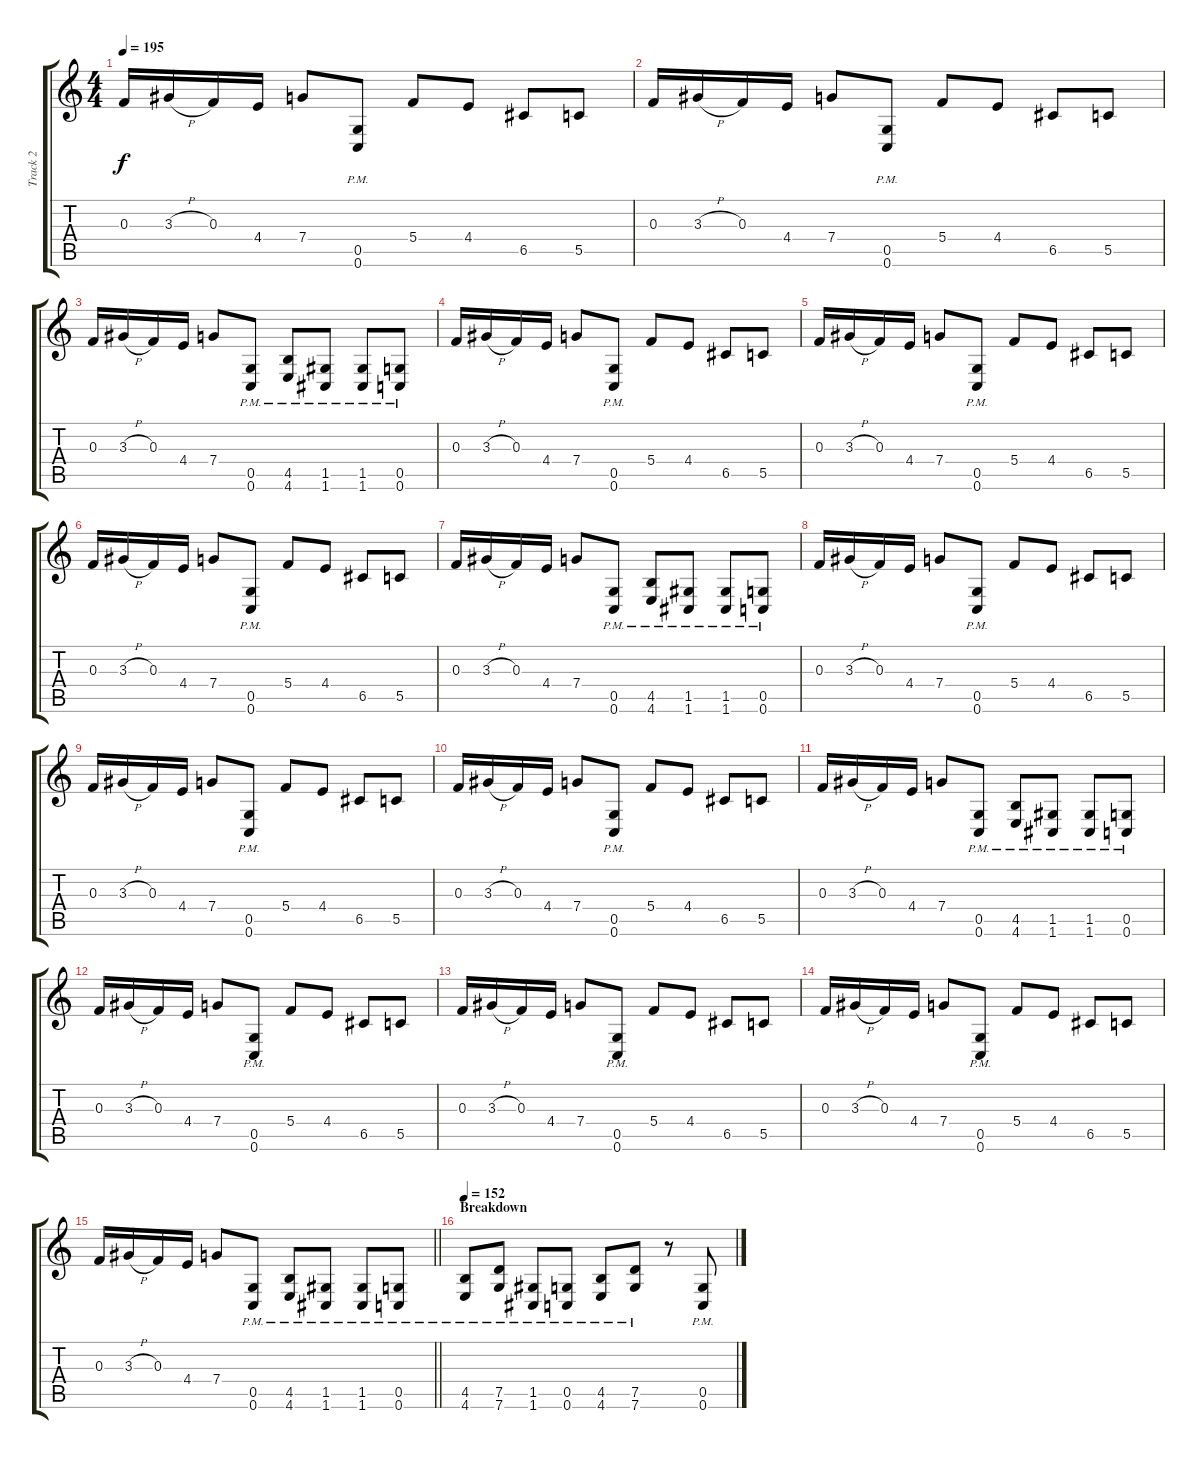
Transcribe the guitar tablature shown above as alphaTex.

\track ("Track 2" "Track 2") {instrument distortionguitar}
\staff {score tabs}
\tuning (D4 A3 F3 C3 G2 C2) {hide}
\ts (4 4)
\tempo 195
\clef g2
\ks c
0.3.16{dy f} 3.3{h}.16 0.3.16 4.4.16 7.4.8 (0.5{pm} 0.6{pm}).8 5.4.8 4.4.8 6.5.8 5.5.8 |
0.3.16 3.3{h}.16 0.3.16 4.4.16 7.4.8 (0.5{pm} 0.6{pm}).8 5.4.8 4.4.8 6.5.8 5.5.8 |
0.3.16 3.3{h}.16 0.3.16 4.4.16 7.4.8 (0.5{pm} 0.6{pm}).8 (4.5{pm} 4.6{pm}).8 (1.5{pm} 1.6{pm}).8 (1.5{pm} 1.6{pm}).8 (0.5{pm} 0.6{pm}).8 |
0.3.16 3.3{h}.16 0.3.16 4.4.16 7.4.8 (0.5{pm} 0.6{pm}).8 5.4.8 4.4.8 6.5.8 5.5.8 |
0.3.16 3.3{h}.16 0.3.16 4.4.16 7.4.8 (0.5{pm} 0.6{pm}).8 5.4.8 4.4.8 6.5.8 5.5.8 |
0.3.16 3.3{h}.16 0.3.16 4.4.16 7.4.8 (0.5{pm} 0.6{pm}).8 5.4.8 4.4.8 6.5.8 5.5.8 |
0.3.16 3.3{h}.16 0.3.16 4.4.16 7.4.8 (0.5{pm} 0.6{pm}).8 (4.5{pm} 4.6{pm}).8 (1.5{pm} 1.6{pm}).8 (1.5{pm} 1.6{pm}).8 (0.5{pm} 0.6{pm}).8 |
0.3.16 3.3{h}.16 0.3.16 4.4.16 7.4.8 (0.5{pm} 0.6{pm}).8 5.4.8 4.4.8 6.5.8 5.5.8 |
0.3.16 3.3{h}.16 0.3.16 4.4.16 7.4.8 (0.5{pm} 0.6{pm}).8 5.4.8 4.4.8 6.5.8 5.5.8 |
0.3.16 3.3{h}.16 0.3.16 4.4.16 7.4.8 (0.5{pm} 0.6{pm}).8 5.4.8 4.4.8 6.5.8 5.5.8 |
0.3.16 3.3{h}.16 0.3.16 4.4.16 7.4.8 (0.5{pm} 0.6{pm}).8 (4.5{pm} 4.6{pm}).8 (1.5{pm} 1.6{pm}).8 (1.5{pm} 1.6{pm}).8 (0.5{pm} 0.6{pm}).8 |
0.3.16 3.3{h}.16 0.3.16 4.4.16 7.4.8 (0.5{pm} 0.6{pm}).8 5.4.8 4.4.8 6.5.8 5.5.8 |
0.3.16 3.3{h}.16 0.3.16 4.4.16 7.4.8 (0.5{pm} 0.6{pm}).8 5.4.8 4.4.8 6.5.8 5.5.8 |
0.3.16 3.3{h}.16 0.3.16 4.4.16 7.4.8 (0.5{pm} 0.6{pm}).8 5.4.8 4.4.8 6.5.8 5.5.8 |
\barLineRight lightlight
0.3.16 3.3{h}.16 0.3.16 4.4.16 7.4.8 (0.5{pm} 0.6{pm}).8 (4.5{pm} 4.6{pm}).8 (1.5{pm} 1.6{pm}).8 (1.5{pm} 1.6{pm}).8 (0.5{pm} 0.6{pm}).8 |
\section ("" "Breakdown")
\tempo 152
(4.5{pm} 4.6{pm}).8 (7.5{pm} 7.6{pm}).8 (1.5{pm} 1.6{pm}).8 (0.5{pm} 0.6{pm}).8 (4.5{pm} 4.6{pm}).8 (7.5{pm} 7.6{pm}).8 r.8 (0.5{pm} 0.6{pm}).8
